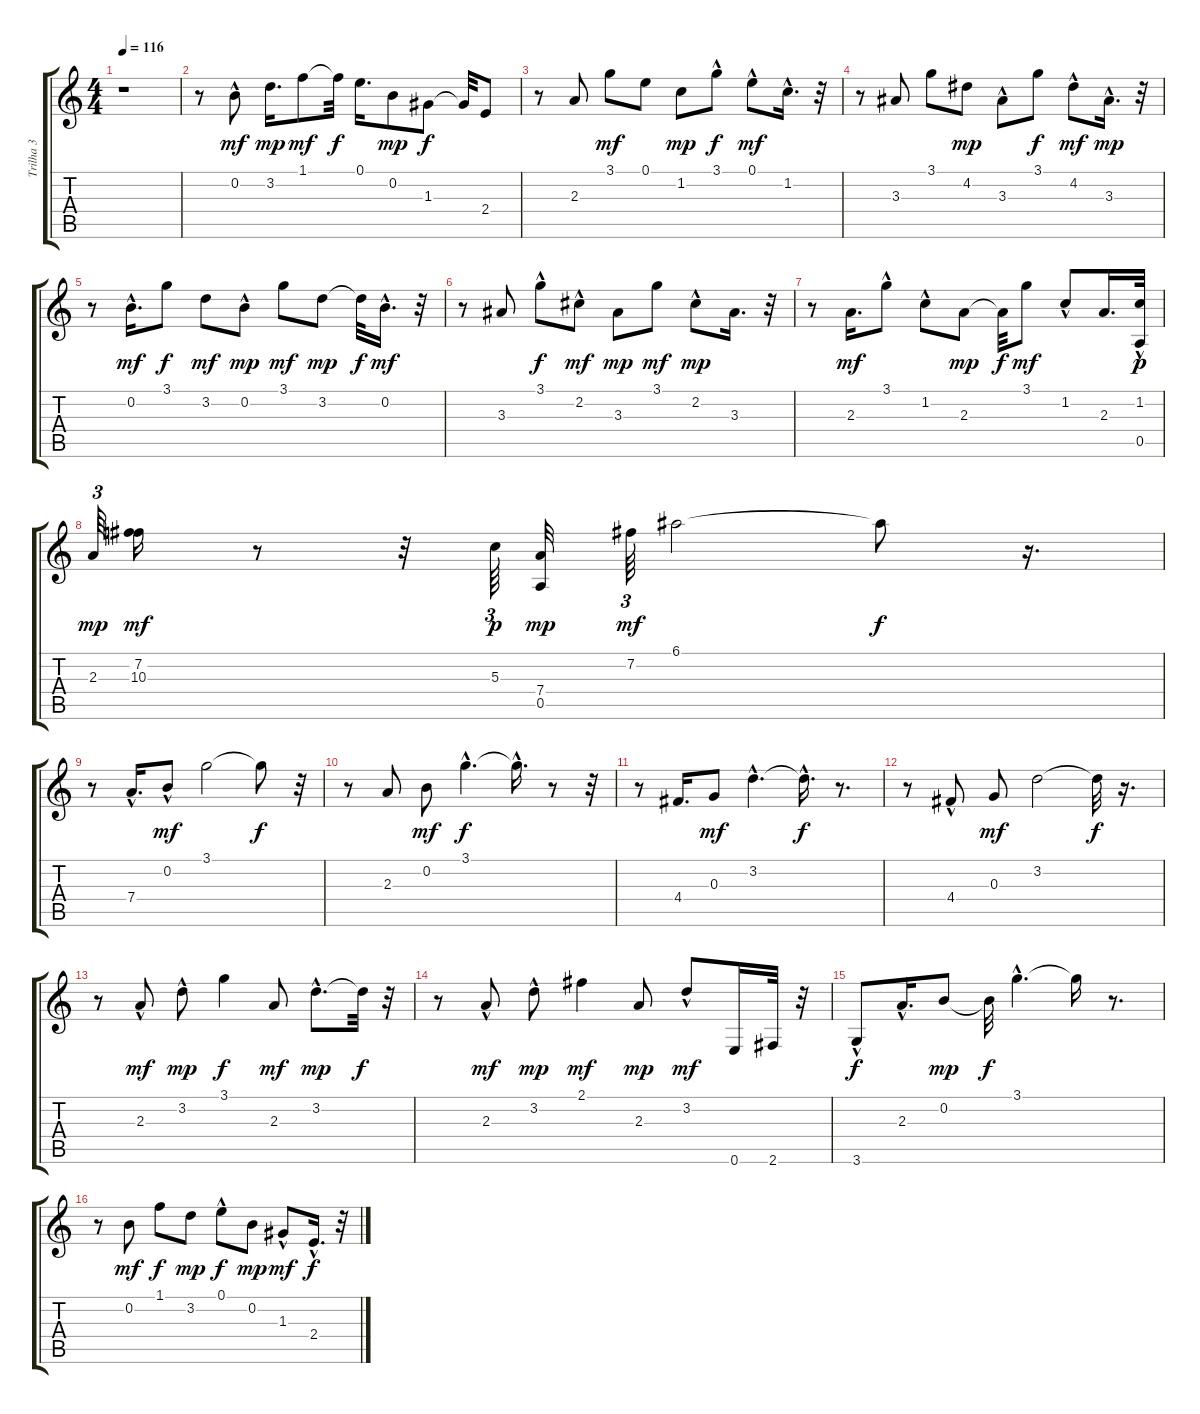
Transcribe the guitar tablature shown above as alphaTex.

\track ("Trilha 3" "Trilha 3") {instrument electricguitarclean}
\staff {score tabs}
\tuning (E4 B3 G3 D3 A2 E2) {hide}
\ts (4 4)
\tempo 116
\clef g2
\ks c
r.1{dy f} |
r.8 0.2{hac}.8{dy mf} 3.2.16{d dy mp} 1.1.8{dy mf} 1.1{t}.32{dy f} 0.1.16{d} 0.2.8{dy mp} 1.3.8{dy f} 1.3{t}.32 2.4.8 |
r.8 2.3.8 3.1.8{dy mf} 0.1.8 1.2.8{dy mp} 3.1{hac}.8{dy f} 0.1{hac}.8{dy mf} 1.2{hac}.16{d} r.32 |
r.8 3.3.8 3.1.8 4.2.8{dy mp} 3.3{hac}.8 3.1.8{dy f} 4.2{hac}.8{dy mf} 3.3{hac}.16{d dy mp} r.32 |
r.8 0.2{hac}.16{d dy mf} 3.1.8{dy f} 3.2.8{dy mf} 0.2{hac}.8{dy mp} 3.1.8{dy mf} 3.2.8{dy mp} 3.2{t}.32{dy f} 0.2{hac}.16{d dy mf} r.32 |
r.8 3.3.8 3.1{hac}.8{dy f} 2.2{hac}.8{dy mf} 3.3.8{dy mp} 3.1.8{dy mf} 2.2{hac}.8{dy mp} 3.3.16{d} r.32 |
r.8 2.3.16{d dy mf} 3.1{hac}.8 1.2{hac}.8 2.3.8{dy mp} 2.3{t}.32{dy f} 3.1.8{dy mf} 1.2{hac}.8 2.3.16{d} (1.2{hac} 0.5).32{dy p} |
2.3.64{tu (3 2) dy mp} (7.2 10.3).16{dy mf} r.8 r.32 5.3.64{tu (3 2) dy p} (7.4 0.5).32{dy mp} 7.2.64{tu (3 2) dy mf} 6.1.2 6.1{t}.8{dy f} r.16{d} |
r.8 7.4{hac}.16{d} 0.2{hac}.8{dy mf} 3.1.2 3.1{t}.8{dy f} r.32 |
r.8 2.3.8 0.2.8{dy mf} 3.1{hac}.4{d dy f} 3.1{hac t}.16{d} r.8 r.32 |
r.8 4.4.16{d} 0.3.8{dy mf} 3.2{hac}.4{d} 3.2{hac t}.16{d dy f} r.8{d} |
r.8 4.4{hac}.8 0.3.8{dy mf} 3.2.2 3.2{t}.32{dy f} r.16{d} |
r.8 2.3{hac}.8{dy mf} 3.2{hac}.8{dy mp} 3.1.4{dy f} 2.3.8{dy mf} 3.2{hac}.8{d dy mp} 3.2{t}.32{dy f} r.32 |
r.8 2.3{hac}.8{dy mf} 3.2{hac}.8{dy mp} 2.1.4{dy mf} 2.3.8{dy mp} 3.2{hac}.8{dy mf} 0.6.16 2.6.32 r.32 |
3.6{hac}.8{dy f} 2.3{hac}.16{d} 0.2.8{dy mp} 0.2{t}.32{dy f} 3.1{hac}.4{d} 3.1{t}.16 r.8{d} |
r.8 0.2.8{dy mf} 1.1.8{dy f} 3.2.8{dy mp} 0.1{hac}.8{dy f} 0.2.8{dy mp} 1.3{hac}.8{dy mf} 2.4{hac}.16{d dy f} r.32
